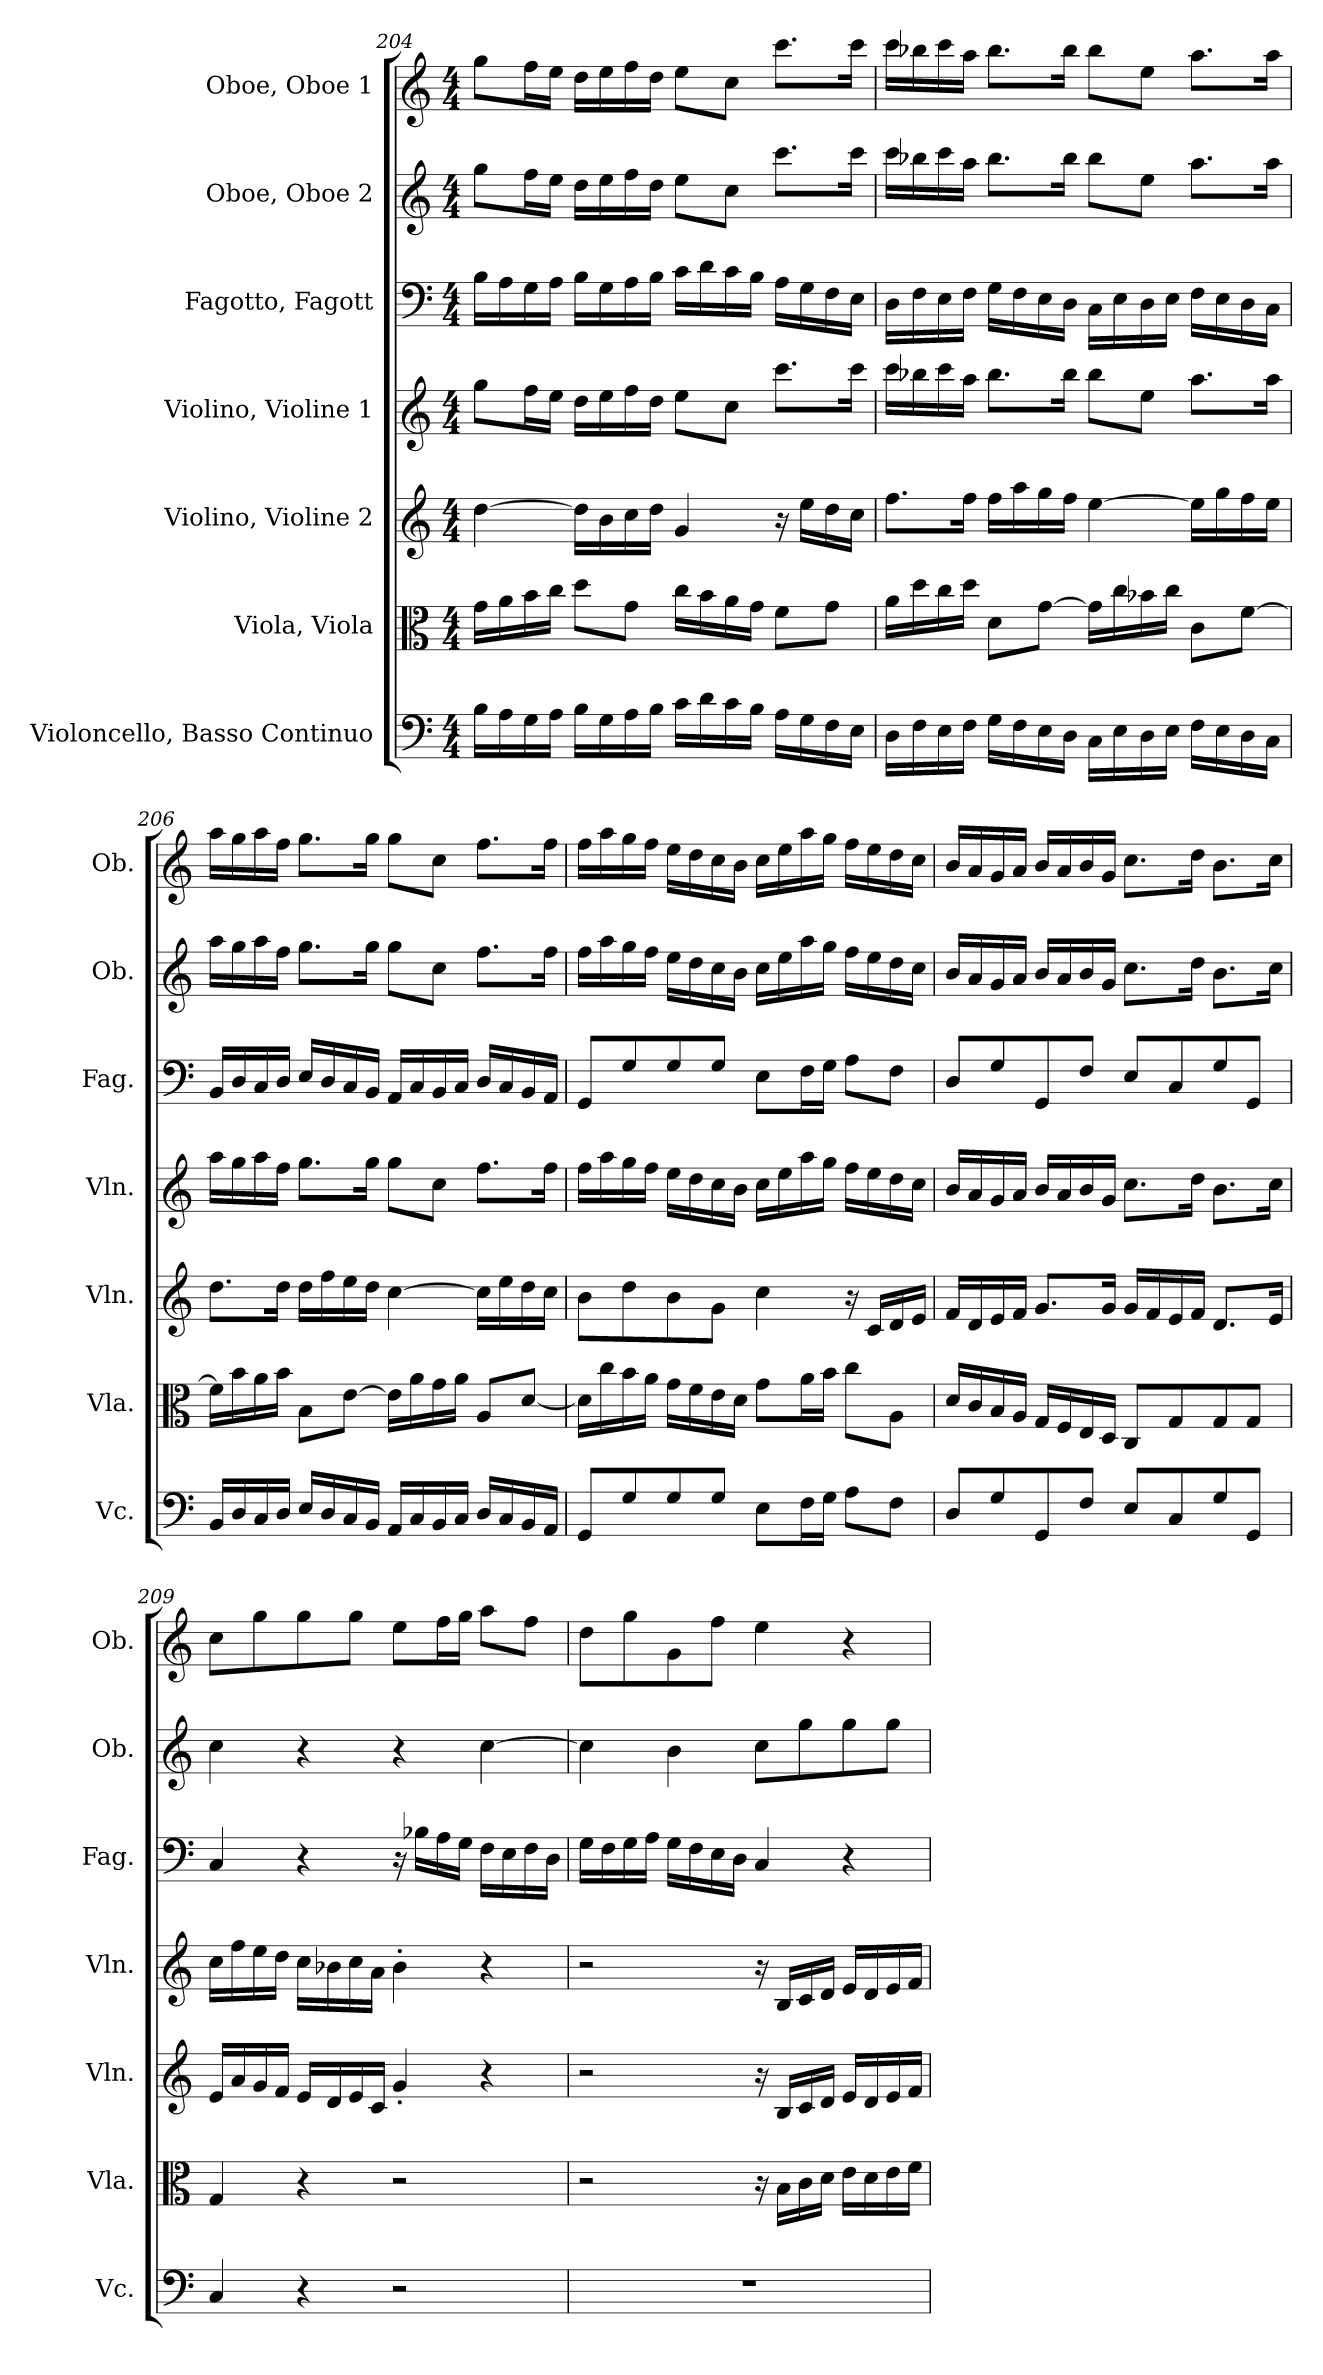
**kern	**kern	**kern	**kern	**kern	**kern	**kern
*part7	*part6	*part5	*part4	*part3	*part2	*part1
*staff7	*staff6	*staff5	*staff4	*staff3	*staff2	*staff1
*I"Violoncello, Basso Continuo	*I"Viola, Viola	*I"Violino, Violine 2	*I"Violino, Violine 1	*I"Fagotto, Fagott	*I"Oboe, Oboe 2	*I"Oboe, Oboe 1
*I'Vc.	*I'Vla.	*I'Vln.	*I'Vln.	*I'Fag.	*I'Ob.	*I'Ob.
!!LO:PB:g=z
*clefF4	*clefC3	*clefG2	*clefG2	*clefF4	*clefG2	*clefG2
*k[]	*k[]	*k[]	*k[]	*k[]	*k[]	*k[]
*M4/4	*M4/4	*M4/4	*M4/4	*M4/4	*M4/4	*M4/4
=204	=204	=204	=204	=204	=204	=204
16B\LL	16g\LL	[4dd\	8gg\L	16B\LL	8gg\L	8gg\L
16A\	16a\	.	.	16A\	.	.
16G\	16b\	.	16ff\L	16G\	16ff\L	16ff\L
16A\JJ	16cc\JJ	.	16ee\JJ	16A\JJ	16ee\JJ	16ee\JJ
16B\LL	8dd\L	16dd\LL]	16dd\LL	16B\LL	16dd\LL	16dd\LL
16G\	.	16b\	16ee\	16G\	16ee\	16ee\
16A\	8g\J	16cc\	16ff\	16A\	16ff\	16ff\
16B\JJ	.	16dd\JJ	16dd\JJ	16B\JJ	16dd\JJ	16dd\JJ
16c\LL	16cc\LL	4g/	8ee\L	16c\LL	8ee\L	8ee\L
16d\	16b\	.	.	16d\	.	.
16c\	16a\	.	8cc\J	16c\	8cc\J	8cc\J
16B\JJ	16g\JJ	.	.	16B\JJ	.	.
16A\LL	8f\L	16r	8.ccc\L	16A\LL	8.ccc\L	8.ccc\L
16G\	.	16ee\LL	.	16G\	.	.
16F\	8g\J	16dd\	.	16F\	.	.
16E\JJ	.	16cc\JJ	16ccc\Jk	16E\JJ	16ccc\Jk	16ccc\Jk
=205	=205	=205	=205	=205	=205	=205
16D\LL	16a\LL	8.ff\L	16ccc\LL	16D\LL	16ccc\LL	16ccc\LL
16F\	16dd\	.	16bb-X\	16F\	16bb-X\	16bb-X\
16E\	16cc\	.	16ccc\	16E\	16ccc\	16ccc\
16F\JJ	16dd\JJ	16ff\Jk	16aa\JJ	16F\JJ	16aa\JJ	16aa\JJ
16G\LL	8d\L	16ff\LL	8.bb-\L	16G\LL	8.bb-\L	8.bb-\L
16F\	.	16aa\	.	16F\	.	.
16E\	[8g\J	16gg\	.	16E\	.	.
16D\JJ	.	16ff\JJ	16bb-\Jk	16D\JJ	16bb-\Jk	16bb-\Jk
16C\LL	16g\LL]	[4ee\	8bb-\L	16C\LL	8bb-\L	8bb-\L
16E\	16cc\	.	.	16E\	.	.
16D\	16b-X\	.	8ee\J	16D\	8ee\J	8ee\J
16E\JJ	16cc\JJ	.	.	16E\JJ	.	.
16F\LL	8c\L	16ee\LL]	8.aa\L	16F\LL	8.aa\L	8.aa\L
16E\	.	16gg\	.	16E\	.	.
16D\	[8f\J	16ff\	.	16D\	.	.
16C\JJ	.	16ee\JJ	16aa\Jk	16C\JJ	16aa\Jk	16aa\Jk
!!LO:PB:g=z
=206	=206	=206	=206	=206	=206	=206
16BB/LL	16f\LL]	8.dd\L	16aa\LL	16BB/LL	16aa\LL	16aa\LL
16D/	16b\	.	16gg\	16D/	16gg\	16gg\
16C/	16a\	.	16aa\	16C/	16aa\	16aa\
16D/JJ	16b\JJ	16dd\Jk	16ff\JJ	16D/JJ	16ff\JJ	16ff\JJ
16E/LL	8B\L	16dd\LL	8.gg\L	16E/LL	8.gg\L	8.gg\L
16D/	.	16ff\	.	16D/	.	.
16C/	[8e\J	16ee\	.	16C/	.	.
16BB/JJ	.	16dd\JJ	16gg\Jk	16BB/JJ	16gg\Jk	16gg\Jk
16AA/LL	16e\LL]	[4cc\	8gg\L	16AA/LL	8gg\L	8gg\L
16C/	16a\	.	.	16C/	.	.
16BB/	16g\	.	8cc\J	16BB/	8cc\J	8cc\J
16C/JJ	16a\JJ	.	.	16C/JJ	.	.
16D/LL	8A/L	16cc\LL]	8.ff\L	16D/LL	8.ff\L	8.ff\L
16C/	.	16ee\	.	16C/	.	.
16BB/	[8d/J	16dd\	.	16BB/	.	.
16AA/JJ	.	16cc\JJ	16ff\Jk	16AA/JJ	16ff\Jk	16ff\Jk
=207	=207	=207	=207	=207	=207	=207
8GG/L	16d\LL]	8b\L	16ff\LL	8GG/L	16ff\LL	16ff\LL
.	16cc\	.	16aa\	.	16aa\	16aa\
8G/	16b\	8dd\	16gg\	8G/	16gg\	16gg\
.	16a\JJ	.	16ff\JJ	.	16ff\JJ	16ff\JJ
8G/	16g\LL	8b\	16ee\LL	8G/	16ee\LL	16ee\LL
.	16f\	.	16dd\	.	16dd\	16dd\
8G/J	16e\	8g\J	16cc\	8G/J	16cc\	16cc\
.	16d\JJ	.	16b\JJ	.	16b\JJ	16b\JJ
8E\L	8g\L	4cc\	16cc\LL	8E\L	16cc\LL	16cc\LL
.	.	.	16ee\	.	16ee\	16ee\
16F\L	16a\L	.	16aa\	16F\L	16aa\	16aa\
16G\JJ	16b\JJ	.	16gg\JJ	16G\JJ	16gg\JJ	16gg\JJ
8A\L	8cc\L	16r	16ff\LL	8A\L	16ff\LL	16ff\LL
.	.	16c/LL	16ee\	.	16ee\	16ee\
8F\J	8A\J	16d/	16dd\	8F\J	16dd\	16dd\
.	.	16e/JJ	16cc\JJ	.	16cc\JJ	16cc\JJ
!!LO:PB:g=z
=208	=208	=208	=208	=208	=208	=208
8D/L	16d/LL	16f/LL	16b/LL	8D/L	16b/LL	16b/LL
.	16c/	16d/	16a/	.	16a/	16a/
8G/	16B/	16e/	16g/	8G/	16g/	16g/
.	16A/JJ	16f/JJ	16a/JJ	.	16a/JJ	16a/JJ
8GG/	16G/LL	8.g/L	16b/LL	8GG/	16b/LL	16b/LL
.	16F/	.	16a/	.	16a/	16a/
8F/J	16E/	.	16b/	8F/J	16b/	16b/
.	16D/JJ	16g/Jk	16g/JJ	.	16g/JJ	16g/JJ
8E/L	8C/L	16g/LL	8.cc\L	8E/L	8.cc\L	8.cc\L
.	.	16f/	.	.	.	.
8C/	8G/	16e/	.	8C/	.	.
.	.	16f/JJ	16dd\Jk	.	16dd\Jk	16dd\Jk
8G/	8G/	8.d/L	8.b\L	8G/	8.b\L	8.b\L
8GG/J	8G/J	.	.	8GG/J	.	.
.	.	16e/Jk	16cc\Jk	.	16cc\Jk	16cc\Jk
=209	=209	=209	=209	=209	=209	=209
4C/	4G/	16e/LL	16cc\LL	4C/	4cc\	8cc\L
.	.	16a/	16ff\	.	.	.
.	.	16g/	16ee\	.	.	8gg\
.	.	16f/JJ	16dd\JJ	.	.	.
4r	4r	16e/LL	16cc\LL	4r	4r	8gg\
.	.	16d/	16b-X\	.	.	.
.	.	16e/	16cc\	.	.	8gg\J
.	.	16c/JJ	16a\JJ	.	.	.
2r	2r	4g'/	4b-'\	16r	4r	8ee\L
.	.	.	.	16B-X\LL	.	.
.	.	.	.	16A\	.	16ff\L
.	.	.	.	16G\JJ	.	16gg\JJ
.	.	4r	4r	16F\LL	[4cc\	8aa\L
.	.	.	.	16E\	.	.
.	.	.	.	16F\	.	8ff\J
.	.	.	.	16D\JJ	.	.
!!LO:PB:g=z
=210	=210	=210	=210	=210	=210	=210
1r	2r	2r	2r	16G\LL	4cc\]	8dd\L
.	.	.	.	16F\	.	.
.	.	.	.	16G\	.	8gg\
.	.	.	.	16A\JJ	.	.
.	.	.	.	16G\LL	4b\	8g\
.	.	.	.	16F\	.	.
.	.	.	.	16E\	.	8ff\J
.	.	.	.	16D\JJ	.	.
.	16r	16r	16r	4C/	8cc\L	4ee\
.	16B\LL	16B/LL	16B/LL	.	.	.
.	16c\	16c/	16c/	.	8gg\	.
.	16d\JJ	16d/JJ	16d/JJ	.	.	.
.	16e\LL	16e/LL	16e/LL	4r	8gg\	4r
.	16d\	16d/	16d/	.	.	.
.	16e\	16e/	16e/	.	8gg\J	.
.	16f\JJ	16f/JJ	16f/JJ	.	.	.
=	=	=	=	=	=	=
*-	*-	*-	*-	*-	*-	*-
